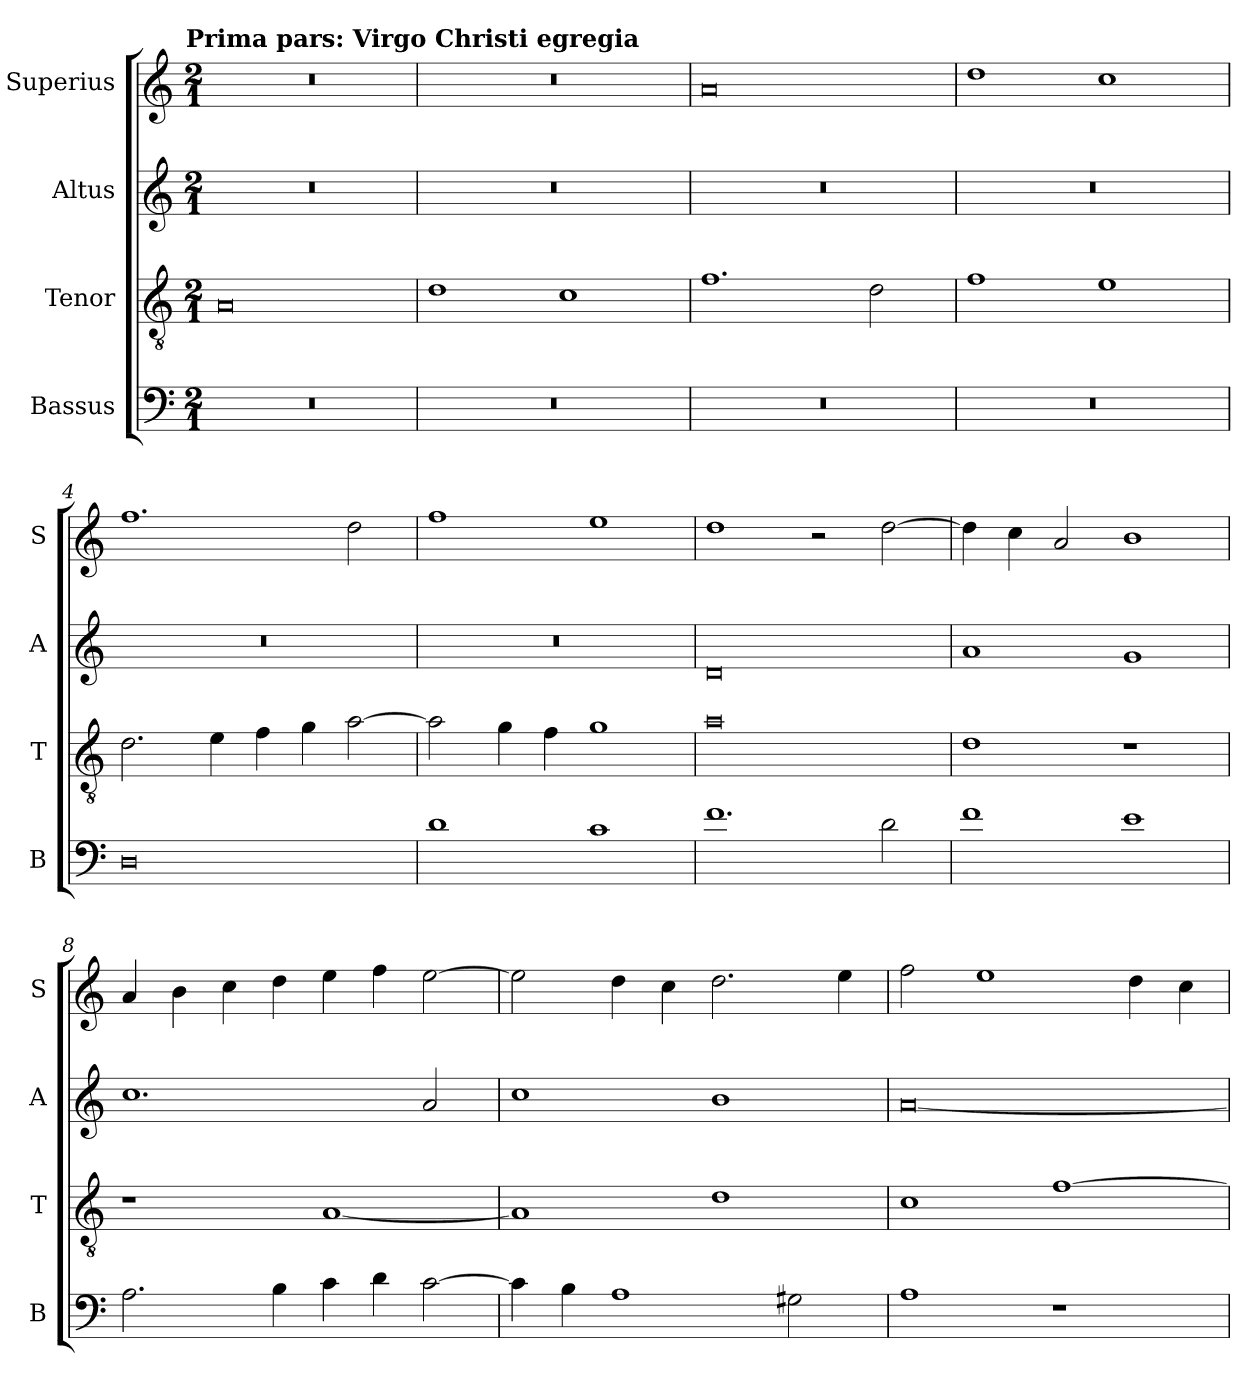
**kern	**kern	**kern	**kern
*part4	*part3	*part2	*part1
*staff4	*staff3	*staff2	*staff1
*I"Bassus	*I"Tenor	*I"Altus	*I"Superius
*I'B	*I'T	*I'A	*I'S
*clefF4	*clefGv2	*clefG2	*clefG2
*k[]	*k[]	*k[]	*k[]
*C:	*C:	*C:	*C:
!!LO:TX:omd:t=Prima pars&colon; Virgo Christi egregia
*M2/1	*M2/1	*M2/1	*M2/1
=	=	=	=
0r	0A	0r	0r
=1	=1	=1	=1
0r	1d	0r	0r
.	1c	.	.
=2	=2	=2	=2
0r	1.f	0r	0a
.	2d	.	.
=3	=3	=3	=3
0r	1f	0r	1dd
.	1e	.	1cc
=4	=4	=4	=4
0D	2.d	0r	1.ff
.	4e	.	.
.	4f	.	.
.	4g	.	.
.	[2a	.	2dd
=5	=5	=5	=5
1d	2a]	0r	1ff
.	4g	.	.
.	4f	.	.
1c	1g	.	1ee
=6	=6	=6	=6
1.f	0a	0d	1dd
.	.	.	2r
2d	.	.	[2dd
=7	=7	=7	=7
1f	1d	1a	4dd]
.	.	.	4cc
.	.	.	2a
1e	1r	1g	1b
=8	=8	=8	=8
2.A	1r	1.cc	4a
.	.	.	4b
.	.	.	4cc
4B	.	.	4dd
4c	[1A	.	4ee
4d	.	.	4ff
[2c	.	2a	[2ee
=9	=9	=9	=9
4c]	1A]	1cc	2ee]
4B	.	.	.
1A	.	.	4dd
.	.	.	4cc
.	1d	1b	2.dd
2G#X	.	.	.
.	.	.	4ee
=10	=10	=10	=10
1A	1c	[0a	2ff
.	.	.	1ee
1r	[1f	.	.
.	.	.	4dd
.	.	.	4cc
=	=	=	=
*-	*-	*-	*-
